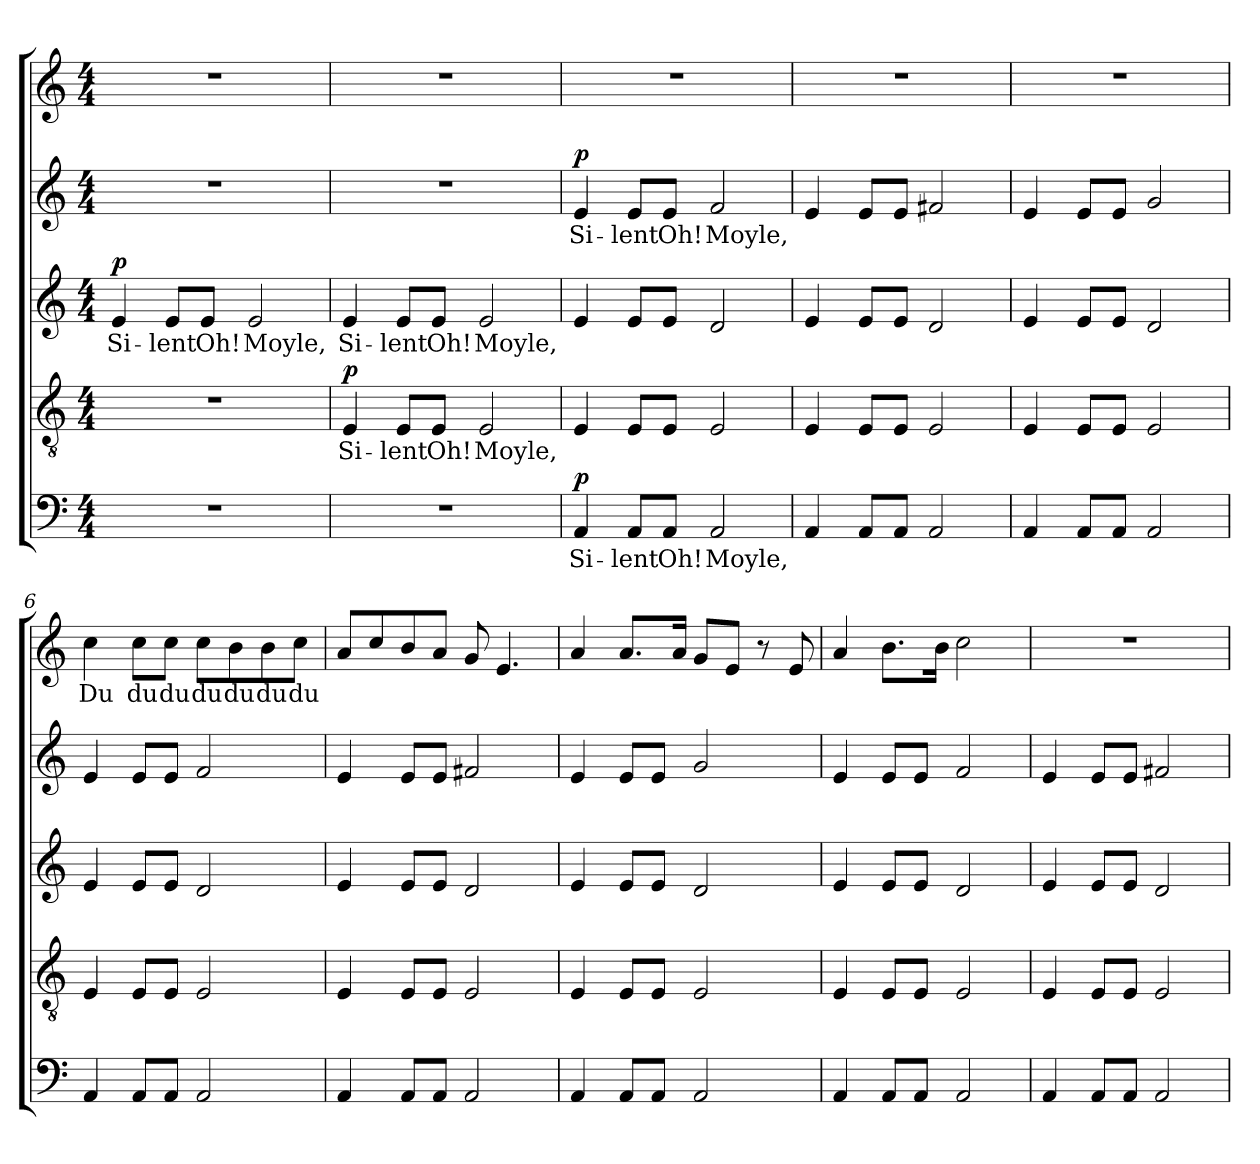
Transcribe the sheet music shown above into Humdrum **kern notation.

**kern	**text	**dynam	**kern	**text	**dynam	**kern	**text	**dynam	**kern	**text	**dynam	**kern	**text
*part5	*part5	*part5	*part4	*part4	*part4	*part3	*part3	*part3	*part2	*part2	*part2	*part1	*part1
*staff5	*staff5	*staff5	*staff4	*staff4	*staff4	*staff3	*staff3	*staff3	*staff2	*staff2	*staff2	*staff1	*staff1
*clefF4	*	*	*clefGv2	*	*	*clefG2	*	*	*clefG2	*	*	*clefG2	*
*k[]	*	*	*k[]	*	*	*k[]	*	*	*k[]	*	*	*k[]	*
*C:	*	*	*C:	*	*	*C:	*	*	*C:	*	*	*C:	*
*M4/4	*	*	*M4/4	*	*	*M4/4	*	*	*M4/4	*	*	*M4/4	*
=1	=1	=1	=1	=1	=1	=1	=1	=1	=1	=1	=1	=1	=1
!	!	!	!	!	!	!	!LO:LY:b	!LO:DY:a	!	!	!	!	!
1r	.	.	1r	.	.	4e/	Si-	p	1r	.	.	1r	.
!	!	!	!	!	!	!	!LO:LY:b	!	!	!	!	!	!
.	.	.	.	.	.	8e/L	-lent	.	.	.	.	.	.
!	!	!	!	!	!	!	!LO:LY:b	!	!	!	!	!	!
.	.	.	.	.	.	8e/J	Oh!	.	.	.	.	.	.
!	!	!	!	!	!	!	!LO:LY:b	!	!	!	!	!	!
.	.	.	.	.	.	2e/	Moyle,	.	.	.	.	.	.
=2	=2	=2	=2	=2	=2	=2	=2	=2	=2	=2	=2	=2	=2
!	!	!	!	!LO:LY:b	!LO:DY:a	!	!LO:LY:b	!	!	!	!	!	!
1r	.	.	4E/	Si-	p	4e/	Si-	.	1r	.	.	1r	.
!	!	!	!	!LO:LY:b	!	!	!LO:LY:b	!	!	!	!	!	!
.	.	.	8E/L	-lent	.	8e/L	-lent	.	.	.	.	.	.
!	!	!	!	!LO:LY:b	!	!	!LO:LY:b	!	!	!	!	!	!
.	.	.	8E/J	Oh!	.	8e/J	Oh!	.	.	.	.	.	.
!	!	!	!	!LO:LY:b	!	!	!LO:LY:b	!	!	!	!	!	!
.	.	.	2E/	Moyle,	.	2e/	Moyle,	.	.	.	.	.	.
=3	=3	=3	=3	=3	=3	=3	=3	=3	=3	=3	=3	=3	=3
!	!LO:LY:b	!LO:DY:a	!	!	!	!	!	!	!	!LO:LY:b	!LO:DY:a	!	!
4AA/	Si-	p	4E/	.	.	4e/	.	.	4e/	Si-	p	1r	.
!	!LO:LY:b	!	!	!	!	!	!	!	!	!LO:LY:b	!	!	!
8AA/L	-lent	.	8E/L	.	.	8e/L	.	.	8e/L	-lent	.	.	.
!	!LO:LY:b	!	!	!	!	!	!	!	!	!LO:LY:b	!	!	!
8AA/J	Oh!	.	8E/J	.	.	8e/J	.	.	8e/J	Oh!	.	.	.
!	!LO:LY:b	!	!	!	!	!	!	!	!	!LO:LY:b	!	!	!
2AA/	Moyle,	.	2E/	.	.	2d/	.	.	2f/	Moyle,	.	.	.
=4	=4	=4	=4	=4	=4	=4	=4	=4	=4	=4	=4	=4	=4
4AA/	.	.	4E/	.	.	4e/	.	.	4e/	.	.	1r	.
8AA/L	.	.	8E/L	.	.	8e/L	.	.	8e/L	.	.	.	.
8AA/J	.	.	8E/J	.	.	8e/J	.	.	8e/J	.	.	.	.
2AA/	.	.	2E/	.	.	2d/	.	.	2f#X/	.	.	.	.
=5	=5	=5	=5	=5	=5	=5	=5	=5	=5	=5	=5	=5	=5
4AA/	.	.	4E/	.	.	4e/	.	.	4e/	.	.	1r	.
8AA/L	.	.	8E/L	.	.	8e/L	.	.	8e/L	.	.	.	.
8AA/J	.	.	8E/J	.	.	8e/J	.	.	8e/J	.	.	.	.
2AA/	.	.	2E/	.	.	2d/	.	.	2g/	.	.	.	.
!!LO:LB:g=z
=6	=6	=6	=6	=6	=6	=6	=6	=6	=6	=6	=6	=6	=6
!	!	!	!	!	!	!	!	!	!	!	!	!	!LO:LY:b
4AA/	.	.	4E/	.	.	4e/	.	.	4e/	.	.	4cc\	Du
!	!	!	!	!	!	!	!	!	!	!	!	!	!LO:LY:b
8AA/L	.	.	8E/L	.	.	8e/L	.	.	8e/L	.	.	8cc\L	du
!	!	!	!	!	!	!	!	!	!	!	!	!	!LO:LY:b
8AA/J	.	.	8E/J	.	.	8e/J	.	.	8e/J	.	.	8cc\J	du
!	!	!	!	!	!	!	!	!	!	!	!	!	!LO:LY:b
2AA/	.	.	2E/	.	.	2d/	.	.	2f/	.	.	8cc\L	du
!	!	!	!	!	!	!	!	!	!	!	!	!	!LO:LY:b
.	.	.	.	.	.	.	.	.	.	.	.	8b\	du
!	!	!	!	!	!	!	!	!	!	!	!	!	!LO:LY:b
.	.	.	.	.	.	.	.	.	.	.	.	8b\	du
!	!	!	!	!	!	!	!	!	!	!	!	!	!LO:LY:b
.	.	.	.	.	.	.	.	.	.	.	.	8cc\J	du
=7	=7	=7	=7	=7	=7	=7	=7	=7	=7	=7	=7	=7	=7
4AA/	.	.	4E/	.	.	4e/	.	.	4e/	.	.	8a/L	.
.	.	.	.	.	.	.	.	.	.	.	.	8cc/	.
8AA/L	.	.	8E/L	.	.	8e/L	.	.	8e/L	.	.	8b/	.
8AA/J	.	.	8E/J	.	.	8e/J	.	.	8e/J	.	.	8a/J	.
2AA/	.	.	2E/	.	.	2d/	.	.	2f#X/	.	.	8g/	.
.	.	.	.	.	.	.	.	.	.	.	.	4.e/	.
=8	=8	=8	=8	=8	=8	=8	=8	=8	=8	=8	=8	=8	=8
4AA/	.	.	4E/	.	.	4e/	.	.	4e/	.	.	4a/	.
8AA/L	.	.	8E/L	.	.	8e/L	.	.	8e/L	.	.	8.a/L	.
8AA/J	.	.	8E/J	.	.	8e/J	.	.	8e/J	.	.	.	.
.	.	.	.	.	.	.	.	.	.	.	.	16a/Jk	.
2AA/	.	.	2E/	.	.	2d/	.	.	2g/	.	.	8g/L	.
.	.	.	.	.	.	.	.	.	.	.	.	8e/J	.
.	.	.	.	.	.	.	.	.	.	.	.	8r	.
.	.	.	.	.	.	.	.	.	.	.	.	8e/	.
=9	=9	=9	=9	=9	=9	=9	=9	=9	=9	=9	=9	=9	=9
4AA/	.	.	4E/	.	.	4e/	.	.	4e/	.	.	4a/	.
8AA/L	.	.	8E/L	.	.	8e/L	.	.	8e/L	.	.	8.b\L	.
8AA/J	.	.	8E/J	.	.	8e/J	.	.	8e/J	.	.	.	.
.	.	.	.	.	.	.	.	.	.	.	.	16b\Jk	.
2AA/	.	.	2E/	.	.	2d/	.	.	2f/	.	.	2cc\	.
=10	=10	=10	=10	=10	=10	=10	=10	=10	=10	=10	=10	=10	=10
4AA/	.	.	4E/	.	.	4e/	.	.	4e/	.	.	1r	.
8AA/L	.	.	8E/L	.	.	8e/L	.	.	8e/L	.	.	.	.
8AA/J	.	.	8E/J	.	.	8e/J	.	.	8e/J	.	.	.	.
2AA/	.	.	2E/	.	.	2d/	.	.	2f#X/	.	.	.	.
=	=	=	=	=	=	=	=	=	=	=	=	=	=
*-	*-	*-	*-	*-	*-	*-	*-	*-	*-	*-	*-	*-	*-
